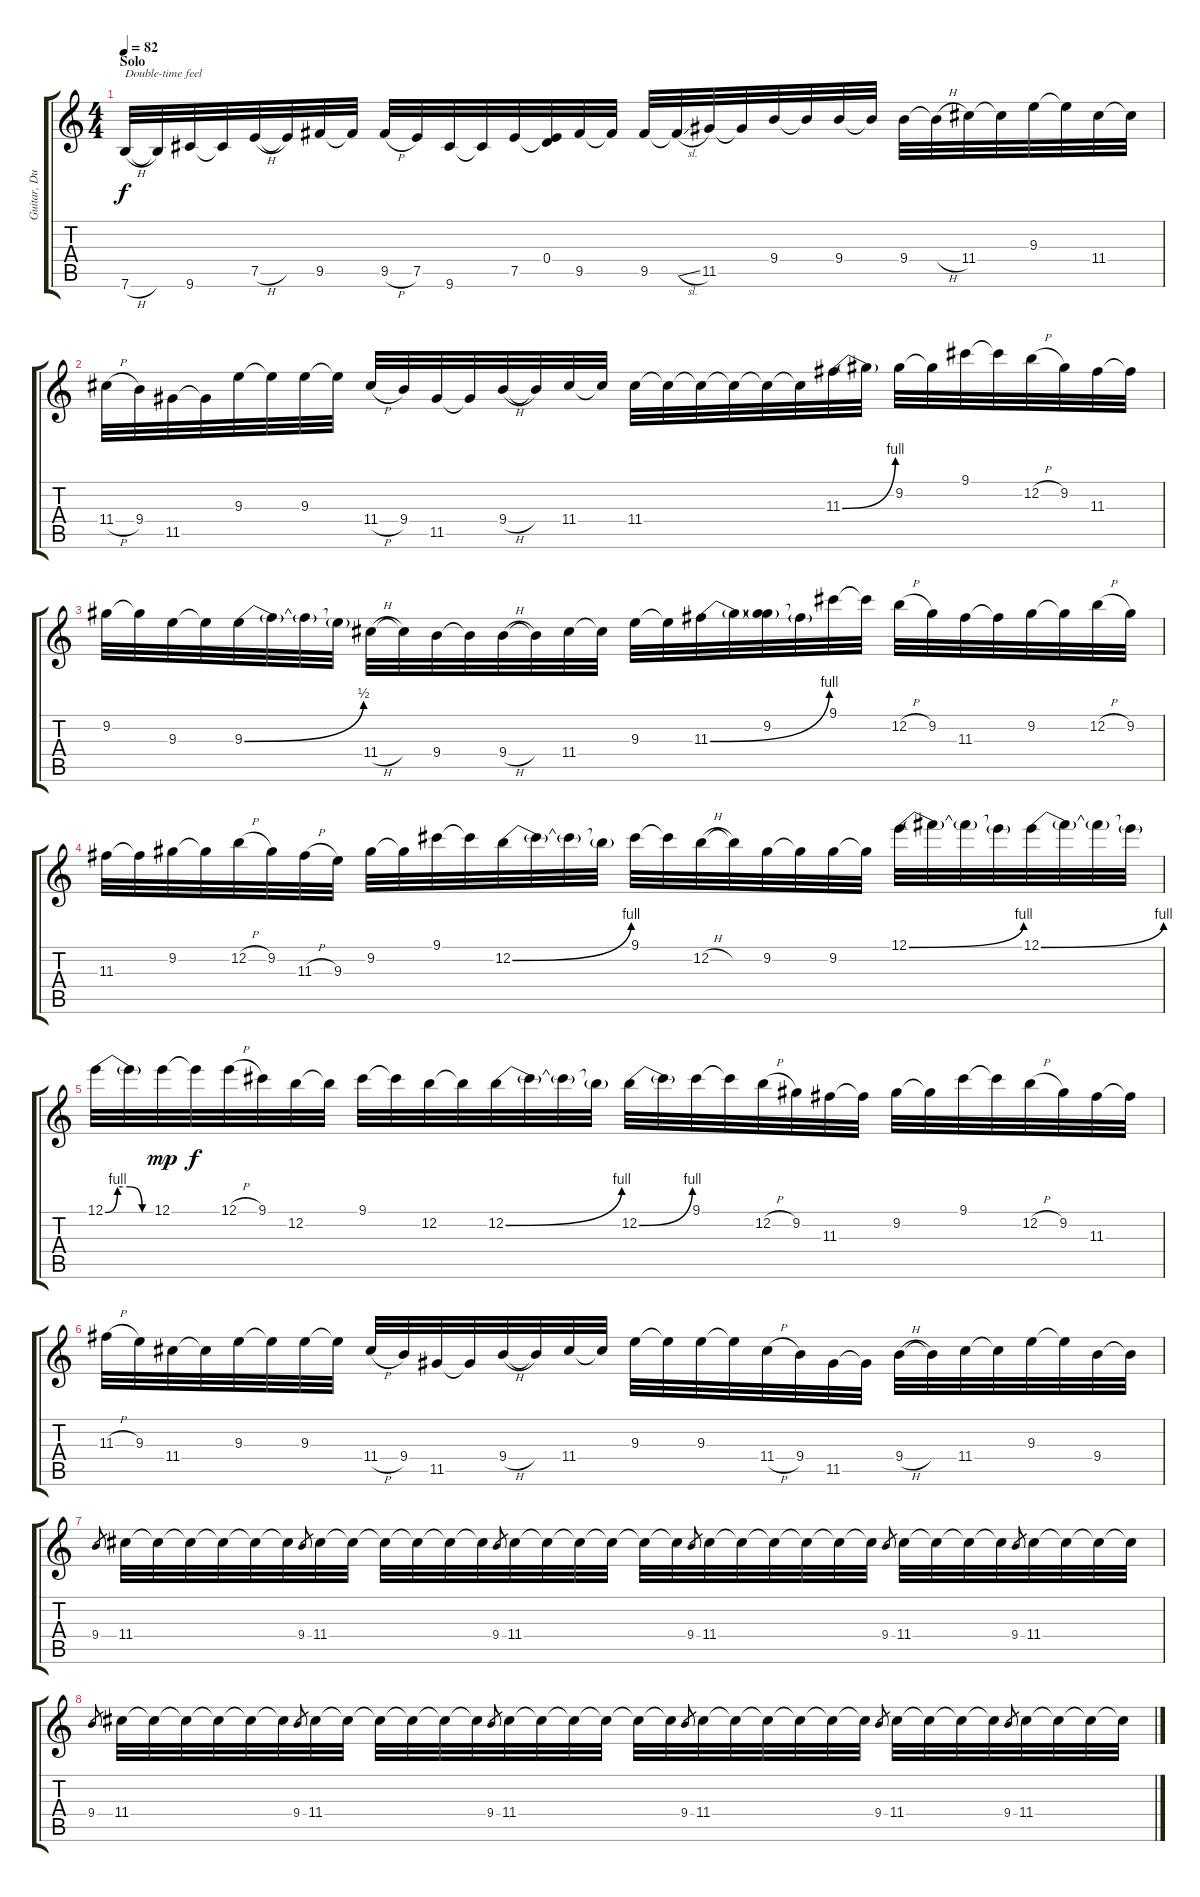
\track ("Guitar, Dubs" "Guitar, Du") {instrument overdrivenguitar}
\staff {score tabs}
\tuning (E4 B3 G3 D3 A2 E2) {hide}
\ts (4 4)
\section ("" "Solo")
\tempo 82
\clef g2
\ks c
7.6{h}.32{txt "Double-time feel" dy f} 7.6{t}.32 9.6.32 9.6{t}.32 7.5{h}.32 7.5{t}.32 9.5.32 9.5{t}.32 9.5{h}.32 7.5.32 9.6.32 9.6{t}.32 7.5.32 (0.4 7.5{t}).32 9.5.32 9.5{t}.32 9.5.32 9.5{sl t}.32 11.5.32 11.5{t}.32 9.4.32 9.4{t}.32 9.4.32 9.4{t}.32 9.4.32 9.4{h t}.32 11.4.32 11.4{t}.32 9.3.32 9.3{t}.32 11.4.32 11.4{t}.32 |
11.4{h}.32 9.4.32 11.5.32 11.5{t}.32 9.3.32 9.3{t}.32 9.3.32 9.3{t}.32 11.4{h}.32 9.4.32 11.5.32 11.5{t}.32 9.4{h}.32 9.4{t}.32 11.4.32 11.4{t}.32 11.4.32 11.4{t}.32 11.4{t}.32 11.4{t}.32 11.4{t}.32 11.4{t}.32 11.3{be (bend 0 0 60 4)}.32 11.3{t}.32 9.2.32 9.2{t}.32 9.1.32 9.1{t}.32 12.2{h}.32 9.2.32 11.3.32 11.3{t}.32 |
9.2.32 9.2{t}.32 9.3.32 9.3{t}.32 9.3{be (bend 0 0 60 2)}.32 9.3{t}.32 9.3{t}.32 9.3{t}.32 11.4{h}.32 11.4{t}.32 9.4.32 9.4{t}.32 9.4{h}.32 9.4{t}.32 11.4.32 11.4{t}.32 9.3.32 9.3{t}.32 11.3{be (bend 0 0 60 4)}.32 11.3{t}.32 (9.2 11.3{t}).32 11.3{t}.32 9.1.32 9.1{t}.32 12.2{h}.32 9.2.32 11.3.32 11.3{t}.32 9.2.32 9.2{t}.32 12.2{h}.32 9.2.32 |
11.3.32 11.3{t}.32 9.2.32 9.2{t}.32 12.2{h}.32 9.2.32 11.3{h}.32 9.3.32 9.2.32 9.2{t}.32 9.1.32 9.1{t}.32 12.2{be (bend 0 0 60 4)}.32 12.2{t}.32 12.2{t}.32 12.2{t}.32 9.1.32 9.1{t}.32 12.2{h}.32 12.2{t}.32 9.2.32 9.2{t}.32 9.2.32 9.2{t}.32 12.1{be (bend 0 0 60 4)}.32 12.1{t}.32 12.1{t}.32 12.1{t}.32 12.1{be (bend 0 0 60 4)}.32 12.1{t}.32 12.1{t}.32 12.1{t}.32 |
12.1{be (custom 0 0 15 4 30 4 45 0 60 0)}.32 12.1{t}.32 12.1.32{dy mp} 12.1{t}.32{dy f} 12.1{h}.32 9.1.32 12.2.32 12.2{t}.32 9.1.32 9.1{t}.32 12.2.32 12.2{t}.32 12.2{be (bend 0 0 60 4)}.32 12.2{t}.32 12.2{t}.32 12.2{t}.32 12.2{be (bend 0 0 60 4)}.32 12.2{t}.32 9.1.32 9.1{t}.32 12.2{h}.32 9.2.32 11.3.32 11.3{t}.32 9.2.32 9.2{t}.32 9.1.32 9.1{t}.32 12.2{h}.32 9.2.32 11.3.32 11.3{t}.32 |
11.3{h}.32 9.3.32 11.4.32 11.4{t}.32 9.3.32 9.3{t}.32 9.3.32 9.3{t}.32 11.4{h}.32 9.4.32 11.5.32 11.5{t}.32 9.4{h}.32 9.4{t}.32 11.4.32 11.4{t}.32 9.3.32 9.3{t}.32 9.3.32 9.3{t}.32 11.4{h}.32 9.4.32 11.5.32 11.5{t}.32 9.4{h}.32 9.4{t}.32 11.4.32 11.4{t}.32 9.3.32 9.3{t}.32 9.4.32 9.4{t}.32 |
9.4.8{gr} 11.4.32 11.4{t}.32 11.4{t}.32 11.4{t}.32 11.4{t}.32 11.4{t}.32 9.4.8{gr} 11.4.32 11.4{t}.32 11.4{t}.32 11.4{t}.32 11.4{t}.32 11.4{t}.32 9.4.8{gr} 11.4.32 11.4{t}.32 11.4{t}.32 11.4{t}.32 11.4{t}.32 11.4{t}.32 9.4.8{gr} 11.4.32 11.4{t}.32 11.4{t}.32 11.4{t}.32 11.4{t}.32 11.4{t}.32 9.4.8{gr} 11.4.32 11.4{t}.32 11.4{t}.32 11.4{t}.32 9.4.8{gr} 11.4.32 11.4{t}.32 11.4{t}.32 11.4{t}.32 |
9.4.8{gr} 11.4.32 11.4{t}.32 11.4{t}.32 11.4{t}.32 11.4{t}.32 11.4{t}.32 9.4.8{gr} 11.4.32 11.4{t}.32 11.4{t}.32 11.4{t}.32 11.4{t}.32 11.4{t}.32 9.4.8{gr} 11.4.32 11.4{t}.32 11.4{t}.32 11.4{t}.32 11.4{t}.32 11.4{t}.32 9.4.8{gr} 11.4.32 11.4{t}.32 11.4{t}.32 11.4{t}.32 11.4{t}.32 11.4{t}.32 9.4.8{gr} 11.4.32 11.4{t}.32 11.4{t}.32 11.4{t}.32 9.4.8{gr} 11.4.32 11.4{t}.32 11.4{t}.32 11.4{t}.32
